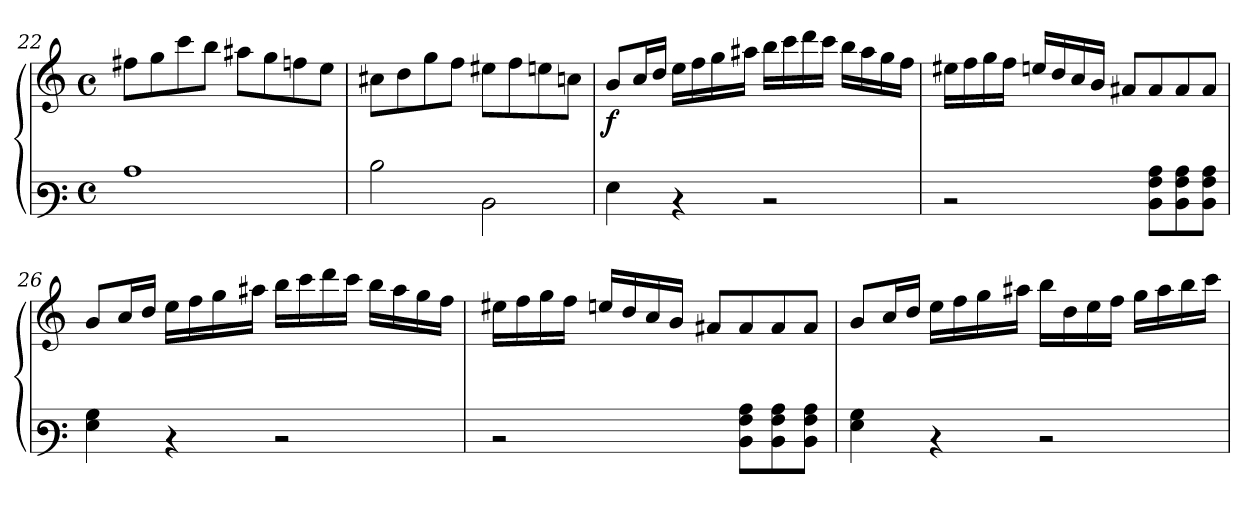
**kern	**kern	**dynam
*part1	*part1	*part1
*staff2	*staff1	*staff1/2
*clefF3	*clefG3	*
*M4/4	*M4/4	*
*met(c)	*met(c)	*
=22	=22	=22
1c	8dd#X\L	.
.	8ee\	.
.	8aa\	.
.	8gg\J	.
.	8ff#X\L	.
.	8ee\	.
.	8ddn\	.
.	8cc\J	.
=23	=23	=23
2d\	8a#X\L	.
.	8b\	.
.	8ee\	.
.	8dd\J	.
2D\	8cc#X\L	.
.	8dd\	.
.	8ccn\	.
.	8an\J	.
=24	=24	=24
!	!	!LO:DY:b
4G\	8g/L	f
.	16a/K	.
.	16b/Jk	.
4rD	16cc\LL	.
.	16dd\	.
.	16ee\	.
.	16ff#X\JJ	.
2rD	16gg\LL	.
.	16aa\	.
.	16bb\	.
.	16aa\JJ	.
.	16gg\LL	.
.	16ff#\	.
.	16ee\	.
.	16dd\JJ	.
=25	=25	=25
2rD	16cc#X\LL	.
.	16dd\	.
.	16ee\	.
.	16dd\JJ	.
.	16ccn/LL	.
.	16b/	.
.	16a/	.
.	16g/JJ	.
8ryy	8f#X/L	.
8D\ 8A\ 8c\L	8f#/	.
8D\ 8A\ 8c\	8f#/	.
8D\ 8A\ 8c\J	8f#/J	.
!!LO:LB:g=z
=26	=26	=26
4G\ 4B\	8g/L	.
.	16a/K	.
.	16b/Jk	.
4rD	16cc\LL	.
.	16dd\	.
.	16ee\	.
.	16ff#X\JJ	.
2rE	16gg\LL	.
.	16aa\	.
.	16bb\	.
.	16aa\JJ	.
.	16gg\LL	.
.	16ff#\	.
.	16ee\	.
.	16dd\JJ	.
=27	=27	=27
2rE	16cc#X\LL	.
.	16dd\	.
.	16ee\	.
.	16dd\JJ	.
.	16ccn/LL	.
.	16b/	.
.	16a/	.
.	16g/JJ	.
8ryy	8f#X/L	.
8D\ 8A\ 8c\L	8f#/	.
8D\ 8A\ 8c\	8f#/	.
8D\ 8A\ 8c\J	8f#/J	.
=28	=28	=28
4G\ 4B\	8g/L	.
.	16a/K	.
.	16b/Jk	.
4rD	16cc\LL	.
.	16dd\	.
.	16ee\	.
.	16ff#X\JJ	.
2rE	16gg\LL	.
.	16b\	.
.	16cc\	.
.	16dd\JJ	.
.	16ee\LL	.
.	16ff#\	.
.	16gg\	.
.	16aa\JJ	.
=	=	=
*-	*-	*-
